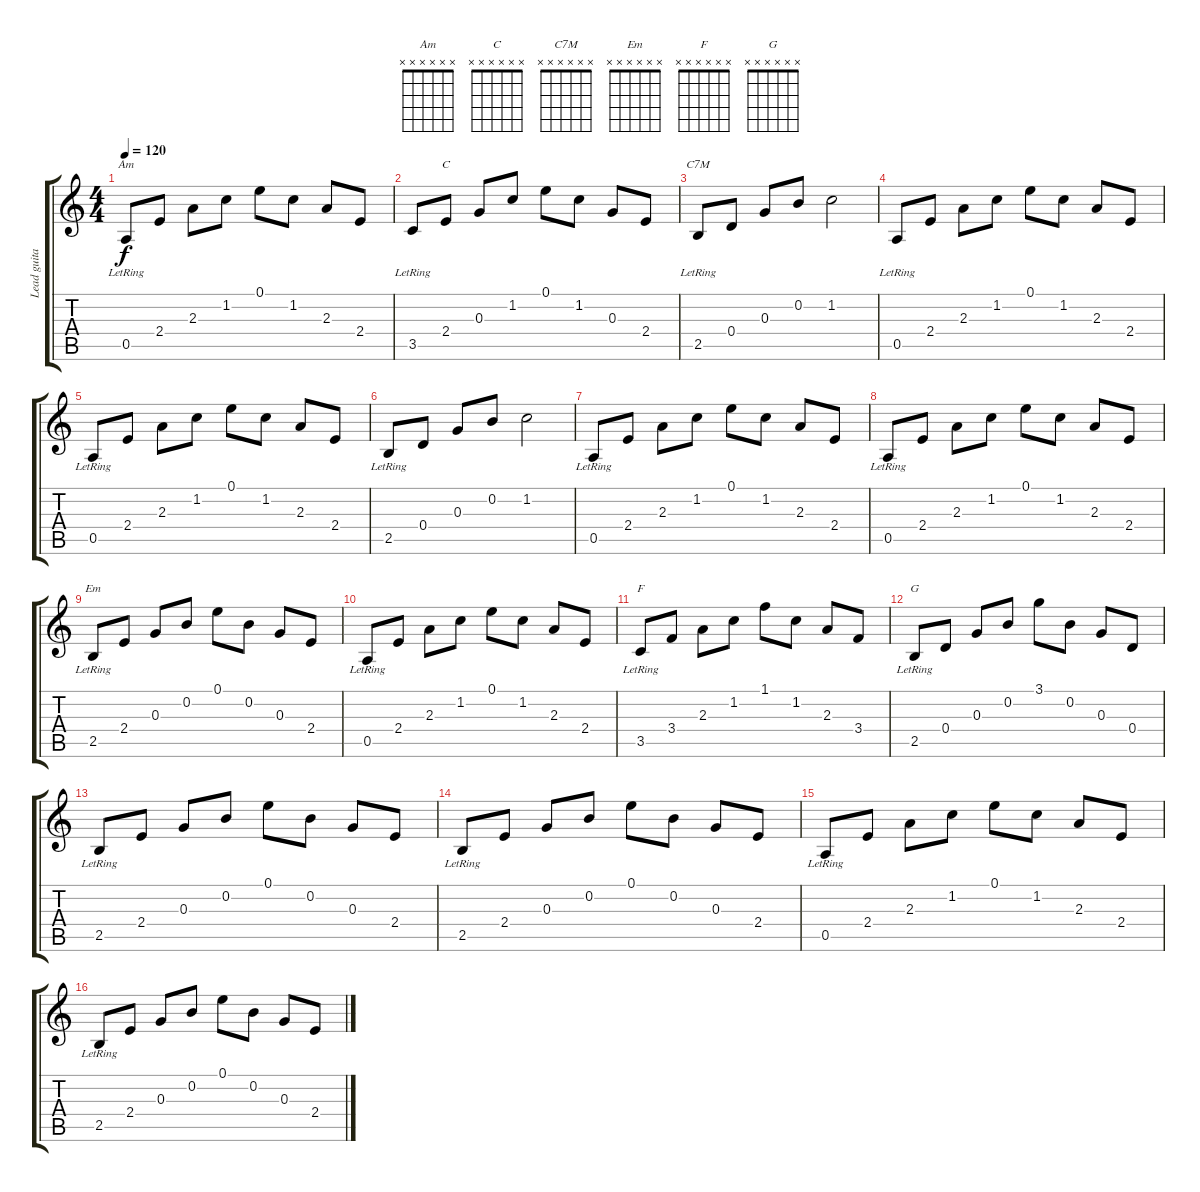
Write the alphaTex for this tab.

\track ("Lead guitar" "Lead guita") {instrument acousticguitarsteel}
\staff {score tabs}
\tuning (E4 B3 G3 D3 A2 E2) {hide}
\chord ("Am" x x x x x x)
\chord ("C" x x x x x x)
\chord ("C7M" x x x x x x)
\chord ("Em" x x x x x x)
\chord ("F" x x x x x x)
\chord ("G" x x x x x x)
\ts (4 4)
\tempo 120
\clef g2
\ks c
0.5{lr}.8{ch "Am" dy f} 2.4.8 2.3.8 1.2.8 0.1.8 1.2.8 2.3.8 2.4.8 |
3.5{lr}.8 2.4.8{ch "C"} 0.3.8 1.2.8 0.1.8 1.2.8 0.3.8 2.4.8 |
2.5{lr}.8{ch "C7M"} 0.4.8 0.3.8 0.2.8 1.2.2 |
0.5{lr}.8 2.4.8 2.3.8 1.2.8 0.1.8 1.2.8 2.3.8 2.4.8 |
0.5{lr}.8 2.4.8 2.3.8 1.2.8 0.1.8 1.2.8 2.3.8 2.4.8 |
2.5{lr}.8 0.4.8 0.3.8 0.2.8 1.2.2 |
0.5{lr}.8 2.4.8 2.3.8 1.2.8 0.1.8 1.2.8 2.3.8 2.4.8 |
0.5{lr}.8 2.4.8 2.3.8 1.2.8 0.1.8 1.2.8 2.3.8 2.4.8 |
2.5{lr}.8{ch "Em"} 2.4.8 0.3.8 0.2.8 0.1.8 0.2.8 0.3.8 2.4.8 |
0.5{lr}.8 2.4.8 2.3.8 1.2.8 0.1.8 1.2.8 2.3.8 2.4.8 |
3.5{lr}.8{ch "F"} 3.4.8 2.3.8 1.2.8 1.1.8 1.2.8 2.3.8 3.4.8 |
2.5{lr}.8{ch "G"} 0.4.8 0.3.8 0.2.8 3.1.8 0.2.8 0.3.8 0.4.8 |
2.5{lr}.8 2.4.8 0.3.8 0.2.8 0.1.8 0.2.8 0.3.8 2.4.8 |
2.5{lr}.8 2.4.8 0.3.8 0.2.8 0.1.8 0.2.8 0.3.8 2.4.8 |
0.5{lr}.8 2.4.8 2.3.8 1.2.8 0.1.8 1.2.8 2.3.8 2.4.8 |
2.5{lr}.8 2.4.8 0.3.8 0.2.8 0.1.8 0.2.8 0.3.8 2.4.8
